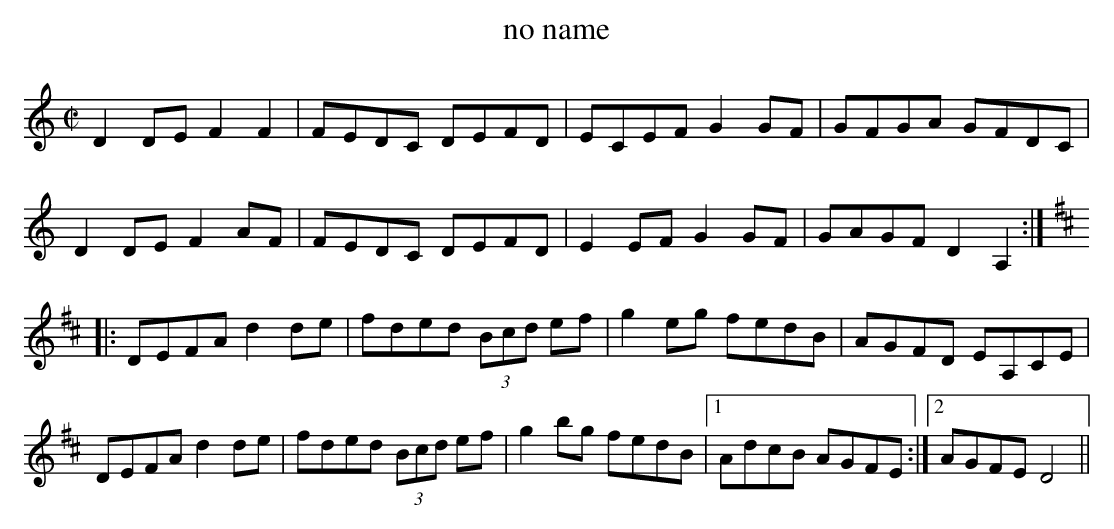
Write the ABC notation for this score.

X:1
T:no name
M:C|
K:Ddor
D2DE F2F2|FEDC DEFD|ECEF G2GF|GFGA GFDC|
D2DE F2AF|FEDC DEFD|E2EF G2GF|GAGF D2A,2:|
K:D
|:DEFA d2de|fded (3Bcd ef|g2eg fedB|AGFD EA,CE|
DEFA d2de|fded (3Bcd ef|g2bg fedB|1 AdcB AGFE:|2 AGFE D4||
